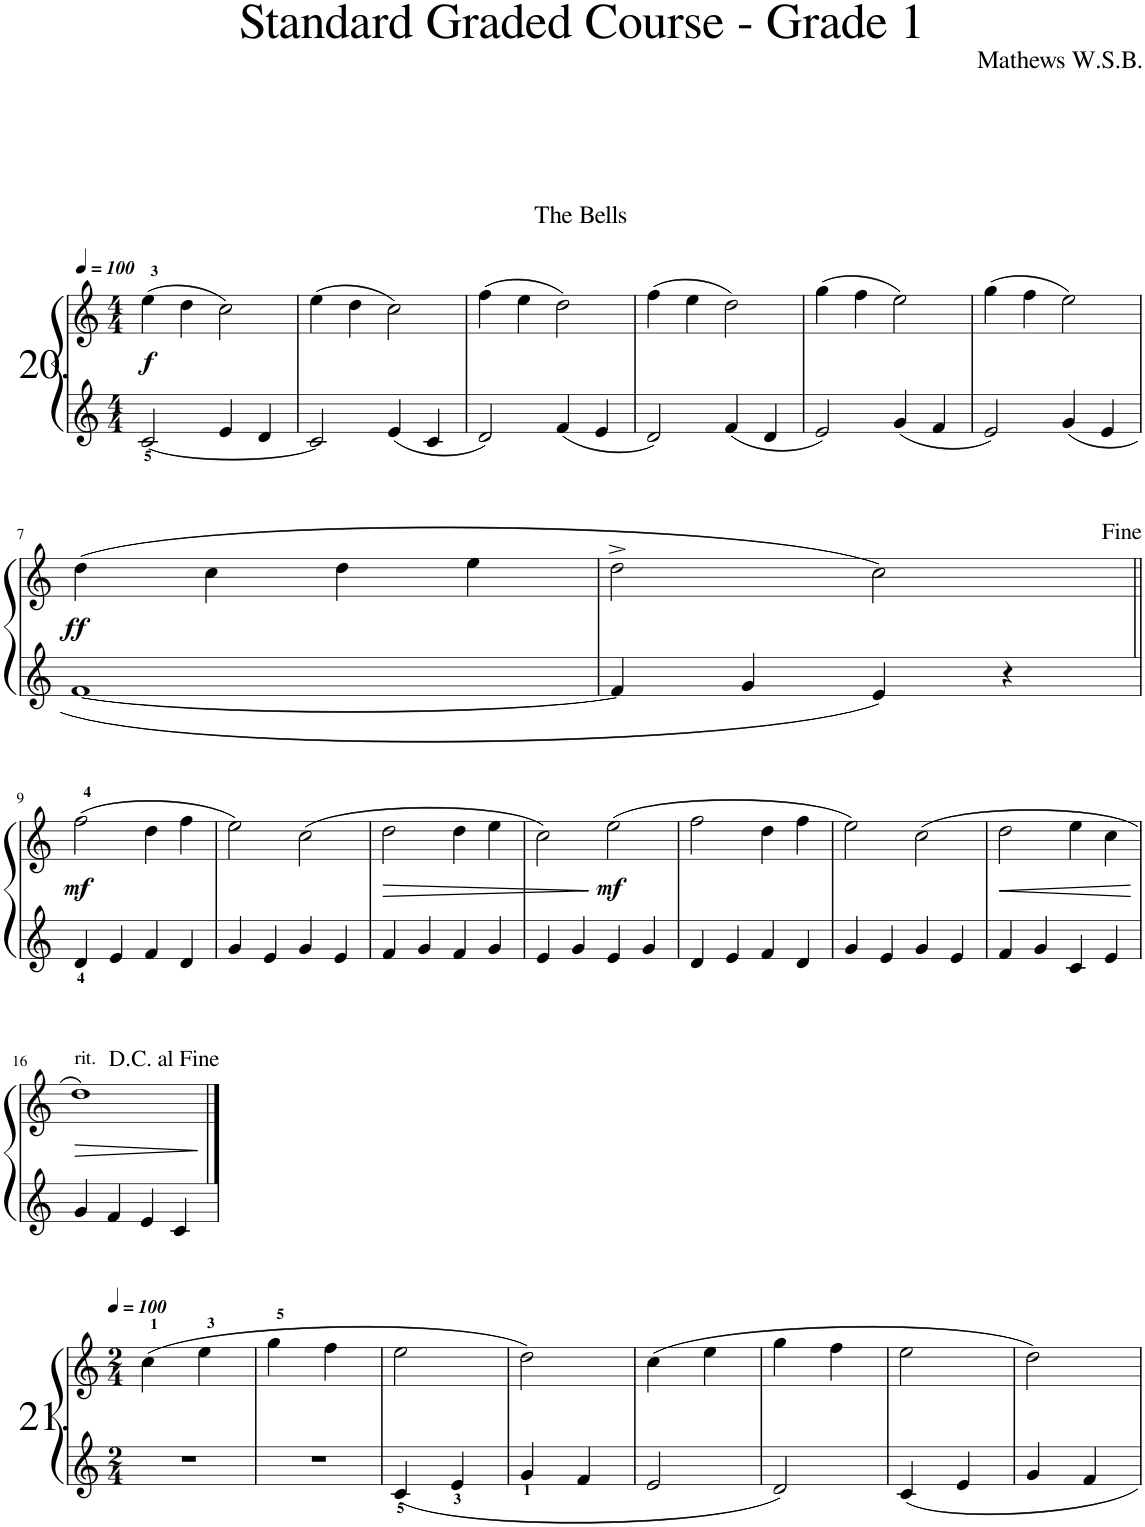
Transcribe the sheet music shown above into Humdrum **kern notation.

**kern	**kern	**dynam
*part1	*part1	*part1
*staff2	*staff1	*staff1/2
*I"Piano	*	*
*I'Pno.	*	*
*clefG2	*clefG2	*
*k[]	*k[]	*
*M4/4	*M4/4	*
*MM100	*MM100	*
=1	=1	=1
!	!	!LO:DY:b
[2c/	(4ee\	f
.	4dd\	.
4e/	2cc\)	.
4d/	.	.
=2	=2	=2
2c/]	(4ee\	.
.	4dd\	.
4e/	2cc\)	.
4c/	.	.
=3	=3	=3
2d/	(4ff\	.
.	4ee\	.
4f/	2dd\)	.
4e/	.	.
=4	=4	=4
2d/	(4ff\	.
.	4ee\	.
4f/	2dd\)	.
4d/	.	.
=5	=5	=5
2e/	(4gg\	.
.	4ff\	.
4g/	2ee\)	.
4f/	.	.
=6	=6	=6
2e/	(4gg\	.
.	4ff\	.
4g/	2ee\)	.
4e/	.	.
!!LO:LB:g=z
=7	=7	=7
!	!	!LO:DY:b
[1f	(4dd\	ff
.	4cc\	.
.	4dd\	.
.	4ee\	.
=8	=8	=8
4f/]	2dd^\	.
4g/	.	.
4e/	2cc\)	.
4r	.	.
!!LO:LB:g=z
=9||	=9||	=9||
!	!	!LO:DY:b
4d/	(2ff\	mf
4e/	.	.
4f/	4dd\	.
4d/	4ff\	.
=10	=10	=10
4g/	2ee\)	.
4e/	.	.
4g/	(2cc\	.
4e/	.	.
=11	=11	=11
!	!	!LO:HP:b
4f/	2dd\	>
4g/	.	.
4f/	4dd\	.
4g/	4ee\	.
=12	=12	=12
4e/	2cc\)	.
4g/	.	.
!	!	!LO:DY:n=1:b
4e/	(2ee\	] mf
4g/	.	.
=13	=13	=13
4d/	2ff\	.
4e/	.	.
4f/	4dd\	.
4d/	4ff\	.
=14	=14	=14
4g/	2ee\)	.
4e/	.	.
4g/	(2cc\	.
4e/	.	.
=15	=15	=15
!	!	!LO:HP:b
4f/	2dd\	<
4g/	.	.
4c/	4ee\	.
4e/	4cc\	.
.	.	[
!!LO:LB:g=z
=16	=16	=16
!	!LO:TX:a:t=rit.	!
!	!	!LO:HP:b
4g/	1dd)	>
4f/	.	.
4e/	.	.
4c/	.	.
.	.	]
==17	==17	==17
64ryy	64ryy	.
!!LO:LB:g=z
=1-	=1-	=1-
*M2/4	*M2/4	*
*	*MM100	*
2r	(4cc\	.
.	4ee\	.
=2	=2	=2
2r	4gg\	.
.	4ff\	.
=3	=3	=3
4c/	2ee\	.
4e/	.	.
=4	=4	=4
4g/	2dd\)	.
4f/	.	.
=5	=5	=5
2e/	(4cc\	.
.	4ee\	.
=6	=6	=6
2d/	4gg\	.
.	4ff\	.
=7	=7	=7
4c/	2ee\	.
4e/	.	.
=8	=8	=8
4g/	2dd\)	.
4f/	.	.
=	=	=
*-	*-	*-
